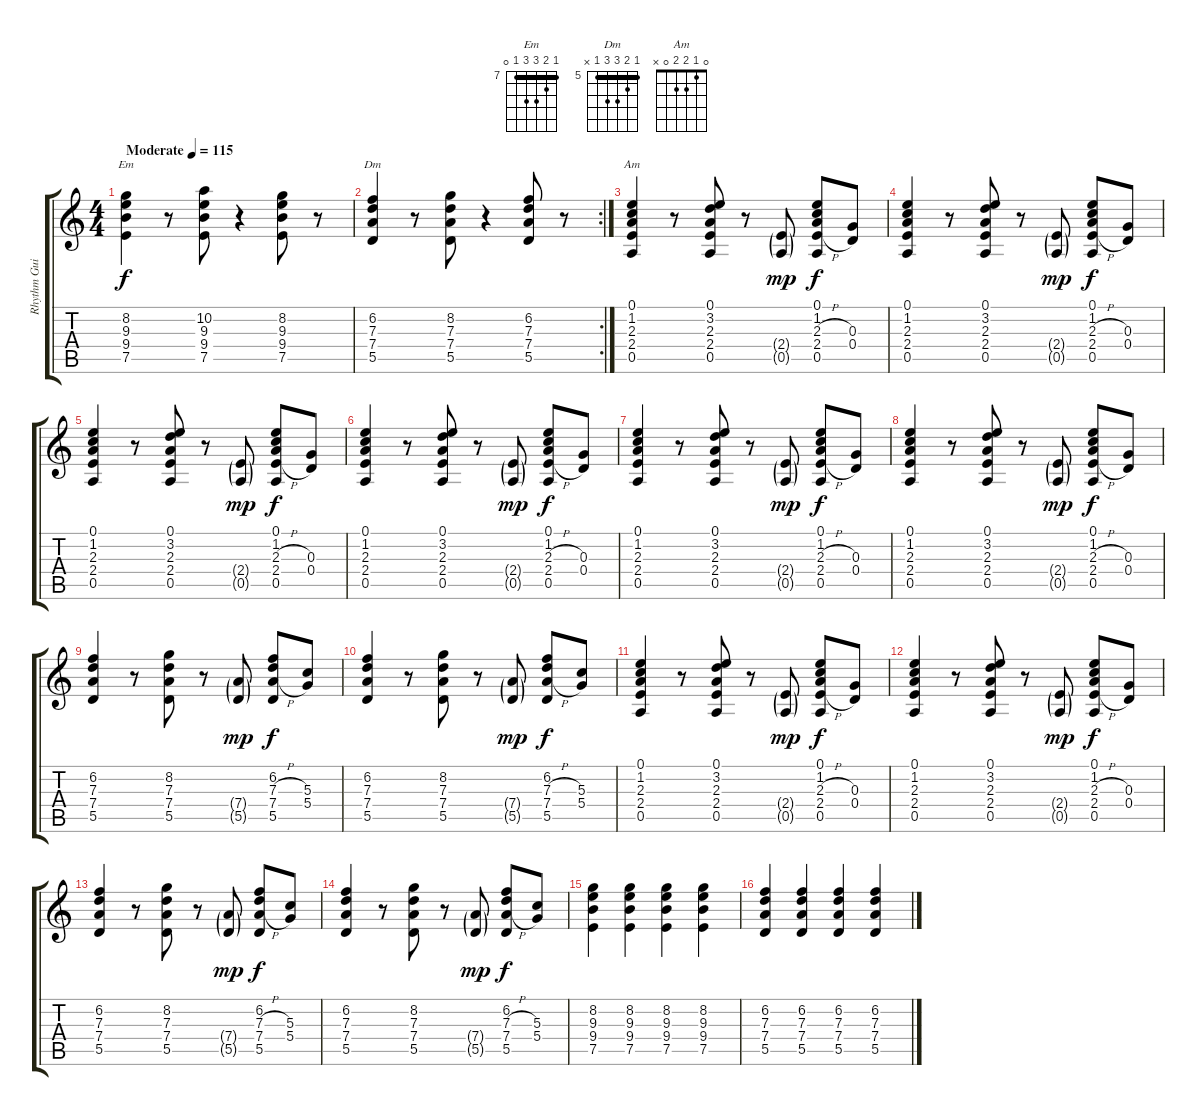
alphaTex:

\track ("Rhythm Guitar" "Rhythm Gui") {instrument overdrivenguitar}
\staff {score tabs}
\tuning (E4 B3 G3 D3 A2 E2) {hide}
\chord ("Em" 7 8 9 9 7 0) {firstfret 7 barre 7}
\chord ("Dm" 5 6 7 7 5 x) {firstfret 5 barre 5}
\chord ("Am" 0 1 2 2 0 x)
\ts (4 4)
\tempo (115 "Moderate")
\clef g2
\ks c
(8.2 9.3 9.4 7.5).4{ch "Em" dy f instrument overdrivenguitar} r.8 (10.2 9.3 9.4 7.5).8 r.4 (8.2 9.3 9.4 7.5).8 r.8 |
\rc 2
(6.2 7.3 7.4 5.5).4{ch "Dm"} r.8 (8.2 7.3 7.4 5.5).8 r.4 (6.2 7.3 7.4 5.5).8 r.8 |
(0.1 1.2 2.3 2.4 0.5).4{ch "Am"} r.8 (0.1 3.2 2.3 2.4 0.5).8 r.8 (2.4{g} 0.5{g}).8{dy mp} (0.1 1.2 2.3{h} 2.4{h} 0.5).8{dy f} (0.3 0.4).8 |
(0.1 1.2 2.3 2.4 0.5).4 r.8 (0.1 3.2 2.3 2.4 0.5).8 r.8 (2.4{g} 0.5{g}).8{dy mp} (0.1 1.2 2.3{h} 2.4{h} 0.5).8{dy f} (0.3 0.4).8 |
(0.1 1.2 2.3 2.4 0.5).4 r.8 (0.1 3.2 2.3 2.4 0.5).8 r.8 (2.4{g} 0.5{g}).8{dy mp} (0.1 1.2 2.3{h} 2.4{h} 0.5).8{dy f} (0.3 0.4).8 |
(0.1 1.2 2.3 2.4 0.5).4 r.8 (0.1 3.2 2.3 2.4 0.5).8 r.8 (2.4{g} 0.5{g}).8{dy mp} (0.1 1.2 2.3{h} 2.4{h} 0.5).8{dy f} (0.3 0.4).8 |
(0.1 1.2 2.3 2.4 0.5).4 r.8 (0.1 3.2 2.3 2.4 0.5).8 r.8 (2.4{g} 0.5{g}).8{dy mp} (0.1 1.2 2.3{h} 2.4{h} 0.5).8{dy f} (0.3 0.4).8 |
(0.1 1.2 2.3 2.4 0.5).4 r.8 (0.1 3.2 2.3 2.4 0.5).8 r.8 (2.4{g} 0.5{g}).8{dy mp} (0.1 1.2 2.3{h} 2.4{h} 0.5).8{dy f} (0.3 0.4).8 |
(6.2 7.3 7.4 5.5).4 r.8 (8.2 7.3 7.4 5.5).8 r.8 (7.4{g} 5.5{g}).8{dy mp} (6.2 7.3{h} 7.4{h} 5.5).8{dy f} (5.3 5.4).8 |
(6.2 7.3 7.4 5.5).4 r.8 (8.2 7.3 7.4 5.5).8 r.8 (7.4{g} 5.5{g}).8{dy mp} (6.2 7.3{h} 7.4{h} 5.5).8{dy f} (5.3 5.4).8 |
(0.1 1.2 2.3 2.4 0.5).4 r.8 (0.1 3.2 2.3 2.4 0.5).8 r.8 (2.4{g} 0.5{g}).8{dy mp} (0.1 1.2 2.3{h} 2.4{h} 0.5).8{dy f} (0.3 0.4).8 |
(0.1 1.2 2.3 2.4 0.5).4 r.8 (0.1 3.2 2.3 2.4 0.5).8 r.8 (2.4{g} 0.5{g}).8{dy mp} (0.1 1.2 2.3{h} 2.4{h} 0.5).8{dy f} (0.3 0.4).8 |
(6.2 7.3 7.4 5.5).4 r.8 (8.2 7.3 7.4 5.5).8 r.8 (7.4{g} 5.5{g}).8{dy mp} (6.2 7.3{h} 7.4{h} 5.5).8{dy f} (5.3 5.4).8 |
(6.2 7.3 7.4 5.5).4 r.8 (8.2 7.3 7.4 5.5).8 r.8 (7.4{g} 5.5{g}).8{dy mp} (6.2 7.3{h} 7.4{h} 5.5).8{dy f} (5.3 5.4).8 |
(8.2 9.3 9.4 7.5).4 (8.2 9.3 9.4 7.5).4 (8.2 9.3 9.4 7.5).4 (8.2 9.3 9.4 7.5).4 |
(6.2 7.3 7.4 5.5).4 (6.2 7.3 7.4 5.5).4 (6.2 7.3 7.4 5.5).4 (6.2 7.3 7.4 5.5).4
